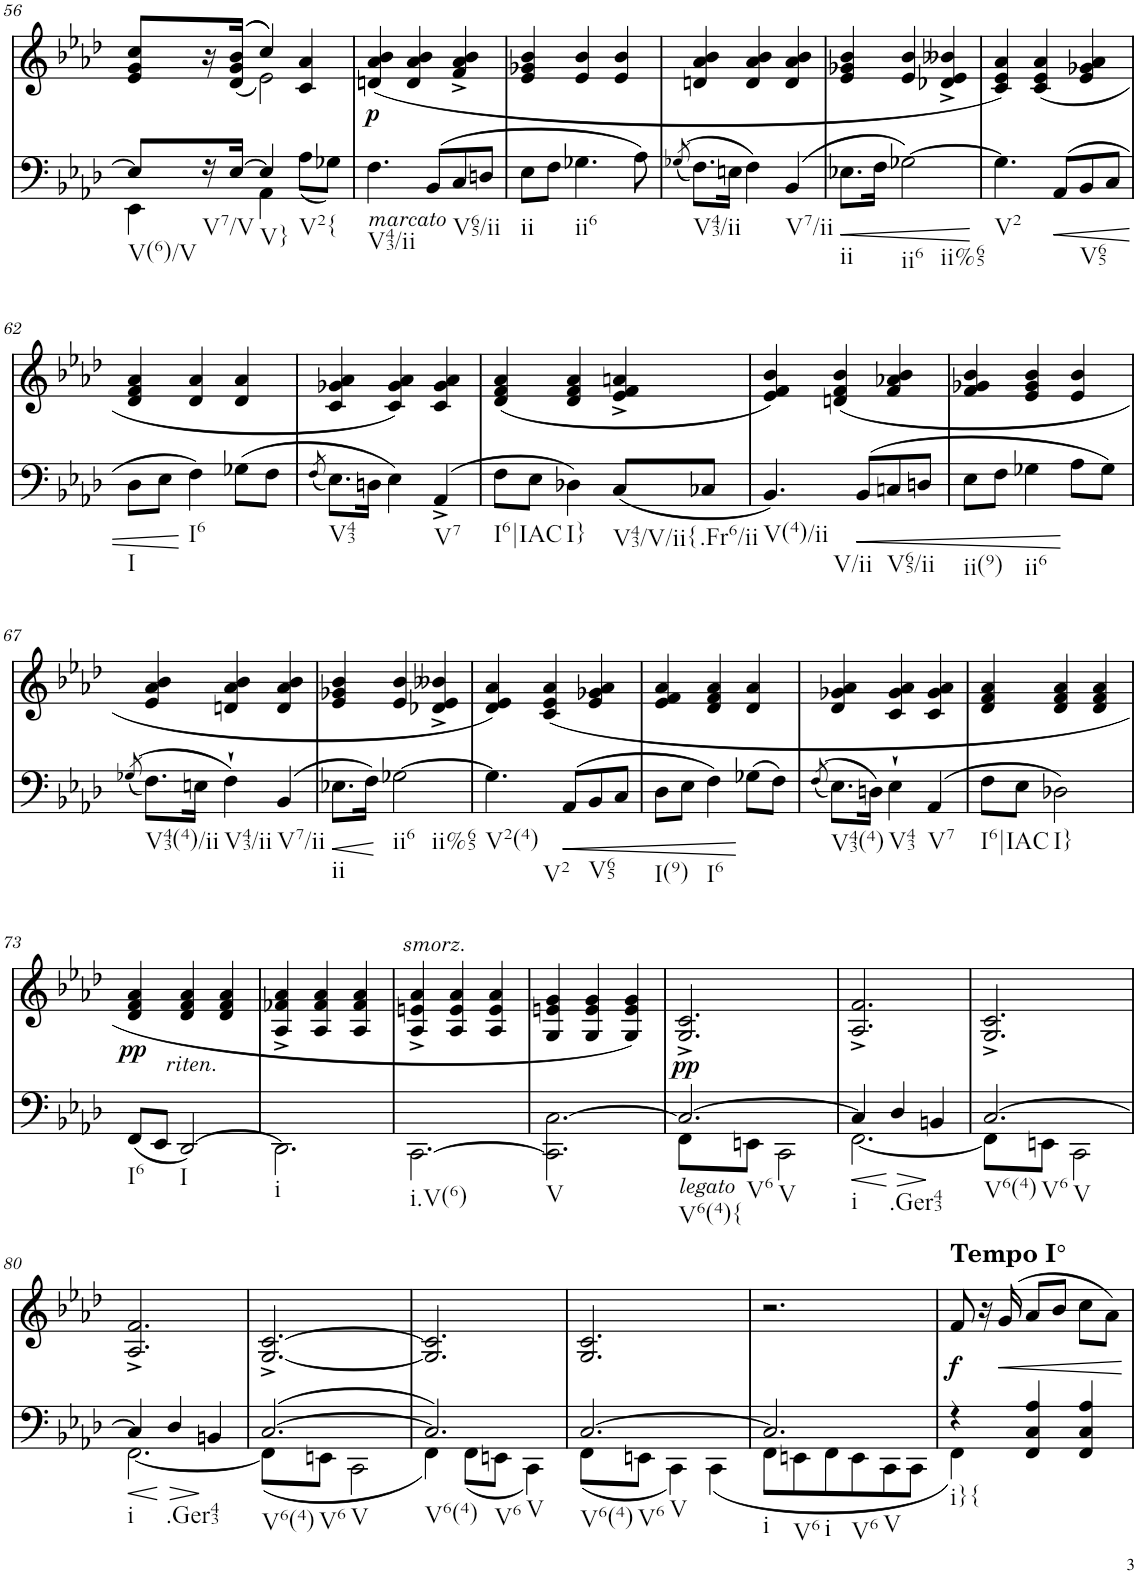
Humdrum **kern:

**kern	**dynam	**kern	**dynam
*part2	*part2	*part1	*part1
*staff2	*staff2	*staff1	*staff1
*I"piano	*	*I"piano	*
*I'Pno	*	*I'Pno	*
!!LO:PB:g=z
*clefF4	*	*clefG2	*
*k[b-e-a-d-]	*	*k[b-e-a-d-]	*
*f:	*	*f:	*
*M3/4	*	*M3/4	*
=56	=56	=56	=56
*^	*	*^	*
!LO:TX:b:t=V(6)/V	!	!	!	!	!
8E-/L]	4EE-\	.	8e-/ 8g/ 8cc/L	4ryy	.
!LO:TX:b:t=V7/V	!	!	!	!	!
16r	.	.	16r	.	.
[16E-/JJ	.	.	(((16d-/ 16g/ 16b-/JJ	.	.
!LO:TX:b:t=V}	!	!	!	!	!
4E-/]	4AA-\	.	4cc/))	2e-\)	.
!LO:TX:b:t=V2{	!	!	!	!	!
4ryy	(8A-\L	.	4c/ 4a-/	.	.
.	8G-X\J)	.	.	.	.
*	*	*	*v	*v	*
=57	=57	=57	=57	=57
!LO:TX:b:i:t=marcato	!	!	!	!
!LO:TX:b:t=V43/ii	!	!	!	!
!	!	!	!	!LO:DY:b
*v	*v	*	*	*
4.F\	.	(4dn/ 4a-/ 4b-/	p
.	.	4d/ 4a-/ 4b-/	.
(8BB-/L	.	.	.
!LO:TX:b:t=V65/ii	!	!	!
8C/	.	4f/^ 4a-/^ 4b-/^	.
8Dn/J	.	.	.
=58	=58	=58	=58
!LO:TX:b:t=ii	!	!	!
8E-\L	.	4e-/ 4g-X/ 4b-/	.
8F\J	.	.	.
!LO:TX:b:t=ii6	!	!	!
4.G-X\	.	4e-/ 4b-/	.
.	.	4e-/ 4b-/	.
8A-\)	.	.	.
=59	=59	=59	=59
((8qG-X/	.	.	.
!LO:TX:b:t=V43/ii	!	!	!
8.F\L)	.	4dn/ 4a-/ 4b-/	.
16En\Jk	.	.	.
4F\)	.	4d/ 4a-/ 4b-/	.
!LO:TX:b:t=V7/ii	!	!	!
(4BB-/	.	4d/ 4a-/ 4b-/	.
=60	=60	=60	=60
!LO:TX:b:t=ii	!	!	!
!	!LO:HP:b	!	!
8.E-X\L	<	4e-/ 4g-X/ 4b-/	.
16F\Jk	.	.	.
!LO:TX:b:t=ii6	!	!	!
!LO:TX:b:t=ii%65	!	!	!
[2G-X\)	.	4e-/ 4b-/	.
.	.	4d-X/^ 4e-/^ 4b--X/^	.
.	[	.	.
=61	=61	=61	=61
!LO:TX:b:t=V2	!	!	!
4.G-\]	.	4c/ 4e-/ 4a-/)	.
.	.	(4c/ 4e-/ 4a-/	.
!	!LO:HP:b	!	!
(8AA-/L	<	.	.
!LO:TX:b:t=V65	!	!	!
8BB-/	.	4e-/ 4g-X/ 4a-/	.
8C/J	.	.	.
!!LO:LB:g=z
=62	=62	=62	=62
!LO:TX:b:t=I	!	!	!
8D-\L	.	4d-/ 4f/ 4a-/	.
8E-\J	.	.	.
!LO:TX:b:t=I6	!	!	!
4F\)	[	4d-/ 4a-/	.
(8G-X\L	.	4d-/ 4a-/	.
8F\J	.	.	.
=63	=63	=63	=63
(8qF/	.	.	.
!LO:TX:b:t=V43	!	!	!
8.E-\L)	.	4c/ 4g-X/ 4a-/	.
16Dn\Jk	.	.	.
4E-\)	.	4c/ 4g-/ 4a-/)	.
!LO:TX:b:t=V7	!	!	!
(4AA-^/	.	4c/ 4g-/ 4a-/	.
=64	=64	=64	=64
!LO:TX:b:t=I6|IAC	!	!	!
8F\L	.	(4d-/ 4f/ 4a-/	.
8E-\J	.	.	.
!LO:TX:b:t=I}	!	!	!
4D-X\)	.	4d-/ 4f/ 4a-/	.
!LO:TX:b:t=V43/V/ii{	!	!	!
(8C/L	.	4e-/^ 4f/^ 4an/^	.
!LO:TX:b:t=.Fr6/ii	!	!	!
8C-X/J	.	.	.
=65	=65	=65	=65
!LO:TX:b:t=V(4)/ii	!	!	!
!LO:TX:b:t=V/ii	!	!	!
4.BB-/)	.	4e-/ 4f/ 4b-/)	.
.	.	(4dn/ 4f/ 4b-/	.
!	!LO:HP:b	!	!
(8BB-/L	<	.	.
!LO:TX:b:t=V65/ii	!	!	!
8Cn/	.	4f/ 4a-X/ 4b-/	.
8Dn/J	.	.	.
=66	=66	=66	=66
!LO:TX:b:t=ii(9)	!	!	!
8E-\L	.	4f/ 4g-X/ 4b-/	.
8F\J	.	.	.
!LO:TX:b:t=ii6	!	!	!
4G-X\	.	4e-/ 4g-/ 4b-/	.
8A-\L	[	4e-/ 4b-/	.
8G-\J)	.	.	.
!!LO:LB:g=z
=67	=67	=67	=67
((8qG-X/	.	.	.
!LO:TX:b:t=V43(4)/ii	!	!	!
8.F\L)	.	4e-/ 4a-/ 4b-/	.
16En\Jk	.	.	.
!LO:TX:b:t=V43/ii	!	!	!
4F`\)	.	4dn/ 4a-/ 4b-/	.
!LO:TX:b:t=V7/ii	!	!	!
(4BB-/	.	4d/ 4a-/ 4b-/	.
=68	=68	=68	=68
!LO:TX:b:t=ii	!	!	!
!	!LO:HP:b	!	!
8.E-X\L	<	4e-/ 4g-X/ 4b-/	.
16F\Jk)	.	.	.
!LO:TX:b:t=ii6	!	!	!
!LO:TX:b:t=ii%65	!	!	!
[2G-X\	[	4e-/ 4b-/	.
.	.	4d-X/^ 4e-/^ 4b--X/^	.
=69	=69	=69	=69
!LO:TX:b:t=V2(4)	!	!	!
!LO:TX:b:t=V2	!	!	!
4.G-\]	.	4d-/ 4e-/ 4a-/)	.
.	.	(4c/ 4e-/ 4a-/	.
!	!LO:HP:b	!	!
(8AA-/L	<	.	.
!LO:TX:b:t=V65	!	!	!
8BB-/	.	4e-/ 4g-X/ 4a-/	.
8C/J	.	.	.
=70	=70	=70	=70
!LO:TX:b:t=I(9)	!	!	!
8D-\L	.	4e-/ 4f/ 4a-/	.
8E-\J	.	.	.
!LO:TX:b:t=I6	!	!	!
4F\)	.	4d-/ 4f/ 4a-/	.
(8G-X\L	[	4d-/ 4a-/	.
8F\J)	.	.	.
=71	=71	=71	=71
((8qF/	.	.	.
!LO:TX:b:t=V43(4)	!	!	!
8.E-\L)	.	4d-/ 4g-X/ 4a-/	.
16Dn\Jk)	.	.	.
!LO:TX:b:t=V43	!	!	!
4E-`\	.	4c/ 4g-/ 4a-/	.
!LO:TX:b:t=V7	!	!	!
(4AA-/	.	4c/ 4g-/ 4a-/	.
=72	=72	=72	=72
!LO:TX:b:t=I6|IAC	!	!	!
8F\L	.	4d-/ 4f/ 4a-/	.
8E-\J	.	.	.
!LO:TX:b:t=I}	!	!	!
2D-X\)	.	4d-/ 4f/ 4a-/	.
.	.	4d-/ 4f/ 4a-/	.
!!LO:LB:g=z
=73	=73	=73	=73
!LO:TX:b:t=I6	!	!	!
!	!	!	!LO:DY:b
(8FF/L	.	4d-/ 4f/ 4a-/	pp
8EE-/J	.	.	.
!	!	!LO:TX:b:i:t=riten.	!
!LO:TX:b:t=I	!	!	!
[2DD-/)	.	4d-/ 4f/ 4a-/	.
.	.	4d-/ 4f/ 4a-/	.
=74	=74	=74	=74
!LO:TX:b:t=i	!	!	!
2.DD-\]	.	4A-/^ 4f-X/^ 4a-/^	.
.	.	4A-/ 4f-/ 4a-/	.
.	.	4A-/ 4f-/ 4a-/	.
=75	=75	=75	=75
!	!	!LO:TX:b:i:t=smorz.	!
!LO:TX:b:t=i.V(6)	!	!	!
[2.CC\	.	4A-/^ 4en/^ 4a-/^	.
.	.	4A-/ 4e/ 4a-/	.
.	.	4A-/ 4e/ 4a-/	.
=76	=76	=76	=76
!LO:TX:b:t=V	!	!	!
2.CC\] [2.C\	.	4G/ 4en/ 4g/	.
.	.	4G/ 4e/ 4g/	.
.	.	4G/ 4e/ 4g/)	.
=77	=77	=77	=77
*^	*	*	*
!LO:TX:b:i:t=legato	!	!	!	!
!LO:TX:b:t=V6(4){	!	!	!	!
!LO:TX:b:t=V6	!	!	!	!
!LO:TX:b:t=V	!	!	!	!
!	!	!	!	!LO:DY:b
2.C/_	8FF\L	.	2.G/^ 2.c/^	pp
.	8EEn\J	.	.	.
.	2CC\	.	.	.
=78	=78	=78	=78	=78
!LO:TX:b:t=i	!	!	!	!
!	!	!LO:HP:b	!	!
4C/]	[2.FF\	<	2.A-/^ 2.f/^	.
!LO:TX:b:t=.Ger43	!	!	!	!
!	!	!LO:HP:n=1:b	!	!
4D-/	.	[ >	.	.
4BBn/	.	]	.	.
=79	=79	=79	=79	=79
!LO:TX:b:t=V6(4)	!	!	!	!
!LO:TX:b:t=V6	!	!	!	!
!LO:TX:b:t=V	!	!	!	!
[2.C/	8FF\L]	.	2.G/^ 2.c/^	.
.	8EEn\J	.	.	.
.	2CC\	.	.	.
!!LO:LB:g=z
=80	=80	=80	=80	=80
!LO:TX:b:t=i	!	!	!	!
!	!	!LO:HP:b	!	!
4C/]	[2.FF\	<	2.A-/^ 2.f/^	.
!LO:TX:b:t=.Ger43	!	!	!	!
!	!	!LO:HP:n=1:b	!	!
4D-/	.	[ >	.	.
4BBn/	.	]	.	.
=81	=81	=81	=81	=81
!LO:TX:b:t=V6(4)	!	!	!	!
!LO:TX:b:t=V6	!	!	!	!
!LO:TX:b:t=V	!	!	!	!
([2.C/	(8FF\L]	.	[2.G/^ [2.c/^	.
.	8EEn\J	.	.	.
.	2CC\	.	.	.
=82	=82	=82	=82	=82
!LO:TX:b:t=V6(4)	!	!	!	!
!LO:TX:b:t=V6	!	!	!	!
!LO:TX:b:t=V	!	!	!	!
2.C/])	4FF\)	.	2.G/] 2.c/]	.
.	(8FF\L	.	.	.
.	8EEn\J	.	.	.
.	4CC\)	.	.	.
=83	=83	=83	=83	=83
!LO:TX:b:t=V6(4)	!	!	!	!
!LO:TX:b:t=V6	!	!	!	!
!LO:TX:b:t=V	!	!	!	!
[2.C/	(8FF\L	.	2.G/ 2.c/	.
.	8EEn\J	.	.	.
.	4CC\)	.	.	.
.	(4CC\	.	.	.
=84	=84	=84	=84	=84
!LO:TX:b:t=i	!	!	!	!
!LO:TX:b:t=V6	!	!	!	!
!LO:TX:b:t=i	!	!	!	!
!LO:TX:b:t=V6	!	!	!	!
!LO:TX:b:t=V	!	!	!	!
2.C/]	8FF\L	.	2.r	.
.	8EEn\	.	.	.
.	8FF\	.	.	.
.	8EE\	.	.	.
.	8CC\	.	.	.
.	8CC\J	.	.	.
=85	=85	=85	=85	=85
!	!	!	!LO:TX:a:B:t=Tempo I°	!
!LO:TX:b:t=i}{	!	!	!	!
!	!	!	!	!LO:DY:b
4r	4FF\)	.	8f/	f
.	.	.	16r	.
!	!	!	!	!LO:HP:b
.	.	.	(16g/	<
4FF/ 4C/ 4A-/	2ryy	.	8a-/L	.
.	.	.	8b-/J	.
4FF/ 4C/ 4A-/	.	.	8cc\L	.
.	.	.	8a-\J)	.
*v	*v	*	*	*
.	.	.	[
=	=	=	=
*-	*-	*-	*-
